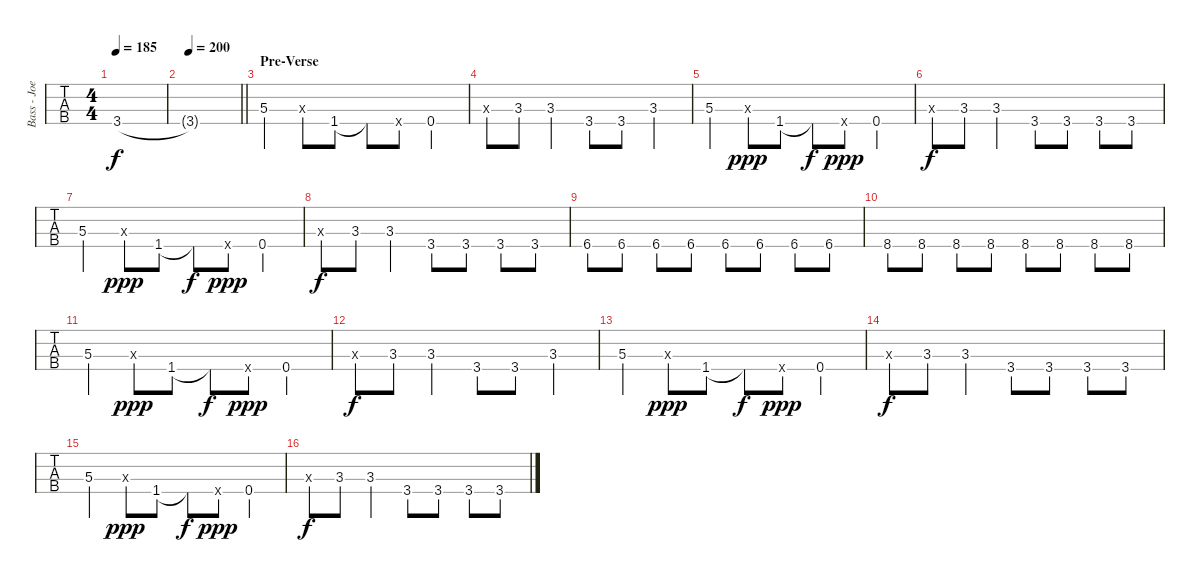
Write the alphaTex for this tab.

\track ("Bass - Joe Principe" "Bass - Joe") {instrument electricbassfinger}
\staff {tabs}
\tuning (Gb2 Db2 Ab1 Eb1) {hide}
\ts (4 4)
\tempo 185
\clef f4
\ks c
3.4{t}.1{dy f} |
\tempo 200
\barLineRight lightlight
3.4{t}.1 |
\section ("" "Pre-Verse")
5.3.4 5.3{x}.8 1.4.8 1.4{t}.8 1.4{x}.8 0.4.4 |
7.3{x}.8 3.3.8 3.3.4 3.4.8 3.4.8 3.3.4 |
5.3.4 5.3{x}.8{dy ppp} 1.4.8 1.4{t}.8{dy f} 1.4{x}.8{dy ppp} 0.4.4 |
7.3{x}.8{dy f} 3.3.8 3.3.4 3.4.8 3.4.8 3.4.8 3.4.8 |
5.3.4 5.3{x}.8{dy ppp} 1.4.8 1.4{t}.8{dy f} 1.4{x}.8{dy ppp} 0.4.4 |
7.3{x}.8{dy f} 3.3.8 3.3.4 3.4.8 3.4.8 3.4.8 3.4.8 |
6.4.8 6.4.8 6.4.8 6.4.8 6.4.8 6.4.8 6.4.8 6.4.8 |
8.4.8 8.4.8 8.4.8 8.4.8 8.4.8 8.4.8 8.4.8 8.4.8 |
5.3.4 5.3{x}.8{dy ppp} 1.4.8 1.4{t}.8{dy f} 1.4{x}.8{dy ppp} 0.4.4 |
7.3{x}.8{dy f} 3.3.8 3.3.4 3.4.8 3.4.8 3.3.4 |
5.3.4 5.3{x}.8{dy ppp} 1.4.8 1.4{t}.8{dy f} 1.4{x}.8{dy ppp} 0.4.4 |
7.3{x}.8{dy f} 3.3.8 3.3.4 3.4.8 3.4.8 3.4.8 3.4.8 |
5.3.4 5.3{x}.8{dy ppp} 1.4.8 1.4{t}.8{dy f} 1.4{x}.8{dy ppp} 0.4.4 |
7.3{x}.8{dy f} 3.3.8 3.3.4 3.4.8 3.4.8 3.4.8 3.4.8
